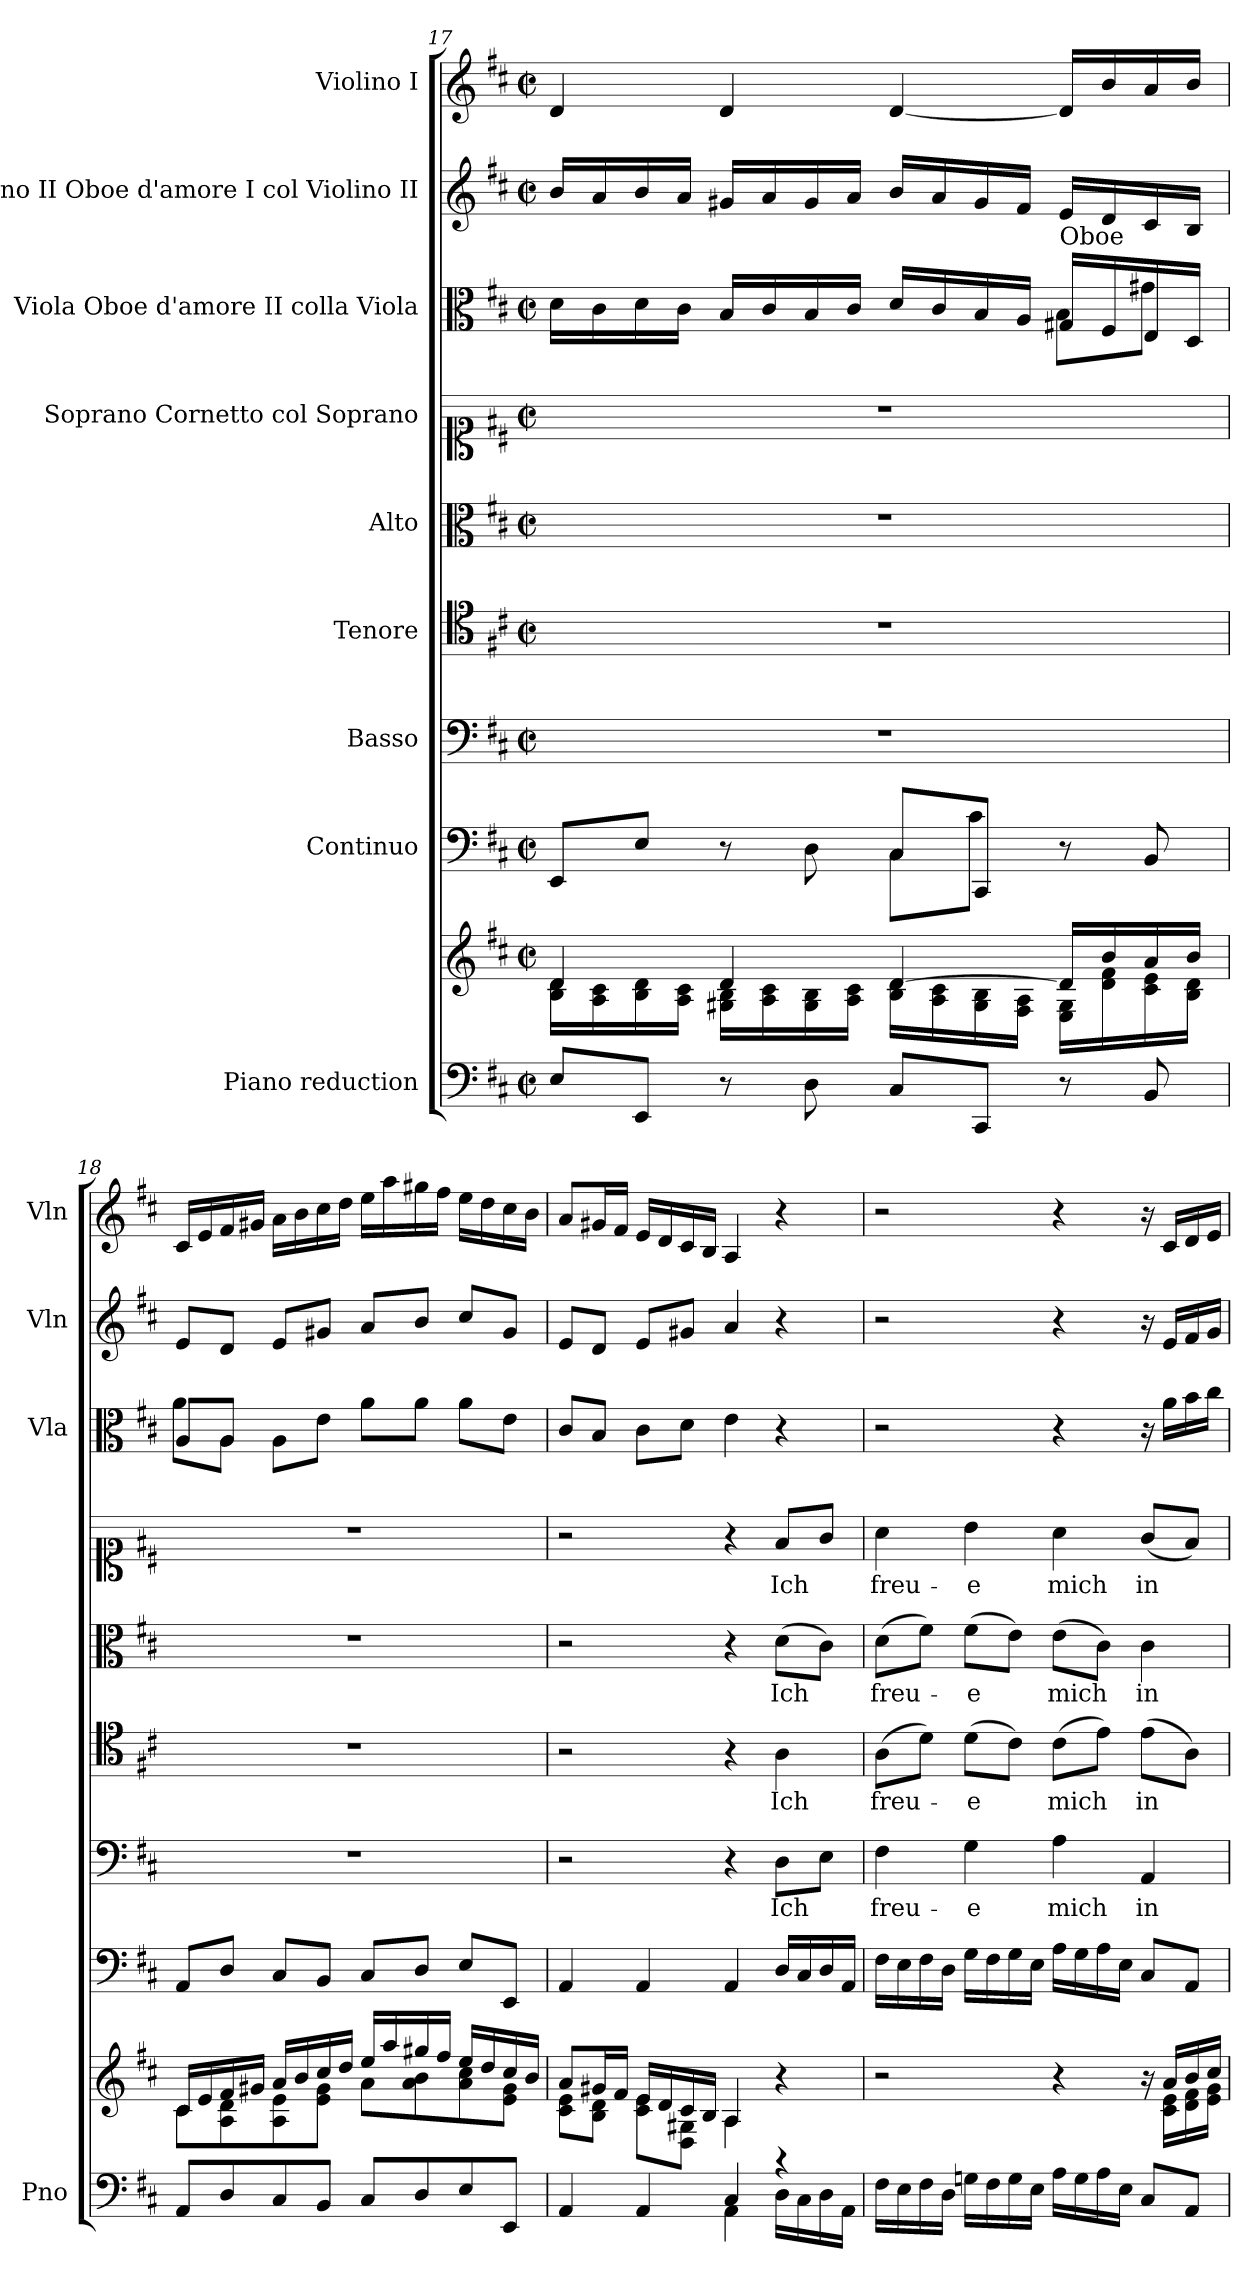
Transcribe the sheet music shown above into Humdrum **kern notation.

**kern	**kern	**kern	**kern	**text	**kern	**text	**kern	**text	**kern	**text	**kern	**kern	**kern
*part9	*part9	*part8	*part7	*part7	*part6	*part6	*part5	*part5	*part4	*part4	*part3	*part2	*part1
*staff10	*staff9	*staff8	*staff7	*staff7	*staff6	*staff6	*staff5	*staff5	*staff4	*staff4	*staff3	*staff2	*staff1
*I"Piano reduction	*	*I"Continuo	*I"Basso	*	*I"Tenore	*	*I"Alto	*	*I"Soprano Cornetto col Soprano	*	*I"Viola Oboe d'amore II colla Viola	*I"Violino II Oboe d'amore I col Violino II	*I"Violino I
*I'Pno	*	*	*	*	*	*	*	*	*	*	*I'Vla	*I'Vln	*I'Vln
!!LO:PB:g=z
*clefF4	*clefG2	*clefF4	*clefF4	*	*clefC4	*	*clefC3	*	*clefC1	*	*clefC3	*clefG2	*clefG2
*k[f#c#]	*k[f#c#]	*k[f#c#]	*k[f#c#]	*	*k[f#c#]	*	*k[f#c#]	*	*k[f#c#]	*	*k[f#c#]	*k[f#c#]	*k[f#c#]
*M2/2	*M2/2	*M2/2	*M2/2	*	*M2/2	*	*M2/2	*	*M2/2	*	*M2/2	*M2/2	*M2/2
*met(c|)	*met(c|)	*met(c|)	*met(c|)	*	*met(c|)	*	*met(c|)	*	*met(c|)	*	*met(c|)	*met(c|)	*met(c|)
=17	=17	=17	=17	=17	=17	=17	=17	=17	=17	=17	=17	=17	=17
*	*^	*^	*	*	*	*	*	*	*	*	*^	*	*
8E/L	4d/	16B\ 16d\LL	8EE/L	2ryy	1r	.	1r	.	1r	.	1r	.	16d\LL	2.ryy	16b/LL	4d/
.	.	16A\ 16c#\	.	.	.	.	.	.	.	.	.	.	16c#\	.	16a/	.
8EE/J	.	16B\ 16d\	8E/J	.	.	.	.	.	.	.	.	.	16d\	.	16b/	.
.	.	16A\ 16c#\JJ	.	.	.	.	.	.	.	.	.	.	16c#\JJ	.	16a/JJ	.
8r	4d/	16G#X\ 16B\LL	8r	.	.	.	.	.	.	.	.	.	16B/LL	.	16g#X/LL	4d/
.	.	16A\ 16c#\	.	.	.	.	.	.	.	.	.	.	16c#/	.	16a/	.
8D\	.	16G#\ 16B\	8D\	.	.	.	.	.	.	.	.	.	16B/	.	16g#/	.
.	.	16A\ 16c#\JJ	.	.	.	.	.	.	.	.	.	.	16c#/JJ	.	16a/JJ	.
8C#/L	[4d/	16B\ 16d\LL	8C#/L	8C#\L	.	.	.	.	.	.	.	.	16d/LL	.	16b/LL	[4d/
.	.	16A\ 16c#\	.	.	.	.	.	.	.	.	.	.	16c#/	.	16a/	.
8CC#/J	.	16G#\ 16B\	8CC#/J	8c#!\J	.	.	.	.	.	.	.	.	16B/	.	16g#/	.
.	.	16F#\ 16A\JJ	.	.	.	.	.	.	.	.	.	.	16A/JJ	.	16f#/JJ	.
!	!	!	!	!	!	!	!	!	!	!	!	!	!LO:TX:a:t=Oboe	!	!	!
8r	16d/LL]	16E\ 16G#\LL	8r	4ryy	.	.	.	.	.	.	.	.	16G#X/LL	8B!\L	16e/LL	16d/LL]
.	16b/	16d\ 16f#\	.	.	.	.	.	.	.	.	.	.	16F#/	.	16d/	16b/
8BB/	16a/	16c#\ 16e\	8BB/	.	.	.	.	.	.	.	.	.	16E/	8g#X!\J	16c#/	16a/
.	16b/JJ	16B\ 16d\JJ	.	.	.	.	.	.	.	.	.	.	16D/JJ	.	16B/JJ	16b/JJ
*	*	*	*v	*v	*	*	*	*	*	*	*	*	*	*	*	*
=18	=18	=18	=18	=18	=18	=18	=18	=18	=18	=18	=18	=18	=18	=18	=18
8AA/L	16c#/LL	8c#\L	8AA/L	1r	.	1r	.	1r	.	1r	.	8A/L	8a!\L	8e/L	16c#/LL
.	16e/	.	.	.	.	.	.	.	.	.	.	.	.	.	16e/
8D/	16f#/	8A\ 8d\	8D/J	.	.	.	.	.	.	.	.	8A/J	8A\J	8d/J	16f#/
.	16g#X/JJ	.	.	.	.	.	.	.	.	.	.	.	.	.	16g#X/JJ
8C#/	16a/LL	8A\ 8e\	8C#/L	.	.	.	.	.	.	.	.	8A\L	2.ryy	8e/L	16a\LL
.	16b/	.	.	.	.	.	.	.	.	.	.	.	.	.	16b\
8BB/J	16cc#/	8e\ 8g#\J	8BB/J	.	.	.	.	.	.	.	.	8e\J	.	8g#X/J	16cc#\
.	16dd/JJ	.	.	.	.	.	.	.	.	.	.	.	.	.	16dd\JJ
8C#/L	16ee/LL	8a\L	8C#/L	.	.	.	.	.	.	.	.	8a\L	.	8a/L	16ee\LL
.	16aa/	.	.	.	.	.	.	.	.	.	.	.	.	.	16aa\
8D/	16gg#X/	8a\ 8b\	8D/J	.	.	.	.	.	.	.	.	8a\J	.	8b/J	16gg#X\
.	16ff#/JJ	.	.	.	.	.	.	.	.	.	.	.	.	.	16ff#\JJ
8E/	16ee/LL	8a\ 8cc#\	8E/L	.	.	.	.	.	.	.	.	8a\L	.	8cc#/L	16ee\LL
.	16dd/	.	.	.	.	.	.	.	.	.	.	.	.	.	16dd\
8EE/J	16cc#/	8e\ 8g#\J	8EE/J	.	.	.	.	.	.	.	.	8e\J	.	8g#/J	16cc#\
.	16b/JJ	.	.	.	.	.	.	.	.	.	.	.	.	.	16b\JJ
*	*	*	*	*	*	*	*	*	*	*	*	*v	*v	*	*
=19	=19	=19	=19	=19	=19	=19	=19	=19	=19	=19	=19	=19	=19	=19
*^	*	*	*	*	*	*	*	*	*	*	*	*	*	*
4AA/	2ryy	8a/L	8c#\ 8e\L	4AA/	2r	.	2r	.	2r	.	2r	.	8c#/L	8e/L	8a/L
.	.	16g#X/L	8B\ 8d\J	.	.	.	.	.	.	.	.	.	8B/J	8d/J	16g#X/L
.	.	16f#/JJ	.	.	.	.	.	.	.	.	.	.	.	.	16f#/JJ
4AA/	.	16e/LL	8c#\ 8e\L	4AA/	.	.	.	.	.	.	.	.	8c#\L	8e/L	16e/LL
.	.	16d/	.	.	.	.	.	.	.	.	.	.	.	.	16d/
.	.	16c#/	8D\ 8G#X\J	.	.	.	.	.	.	.	.	.	8d\J	8g#X/J	16c#/
.	.	16B/JJ	.	.	.	.	.	.	.	.	.	.	.	.	16B/JJ
4C#/	4AA\	4A/	4A\	4AA/	4r	.	4r	.	4r	.	4r	.	4e\	4a/	4A/
!	!	!	!	!	!	!LO:LY:b	!	!LO:LY:b	!	!LO:LY:b	!	!LO:LY:b	!	!	!
4r	16D\LL	4r	4ryy	16D/LL	8D\L	Ich	4A\	Ich	(>8d\L	Ich	8f#/L	Ich	4r	4r	4r
.	16C#\	.	.	16C#/	.	.	.	.	.	.	.	.	.	.	.
.	16D\	.	.	16D/	8E\J	.	.	.	8c#\J)	.	8g/J	.	.	.	.
.	16AA\JJ	.	.	16AA/JJ	.	.	.	.	.	.	.	.	.	.	.
!!LO:PB:g=z
=20	=20	=20	=20	=20	=20	=20	=20	=20	=20	=20	=20	=20	=20	=20	=20
!	!	!	!	!	!	!LO:LY:b	!	!LO:LY:b	!	!LO:LY:b	!	!LO:LY:b	!	!	!
*v	*v	*	*	*	*	*	*	*	*	*	*	*	*	*	*
16F#\LL	2r	2ryy	16F#\LL	4F#\	freu-	(>8A\L	freu-	(>8d\L	freu-	4a\	freu-	2r	2r	2r
16E\	.	.	16E\	.	.	.	.	.	.	.	.	.	.	.
16F#\	.	.	16F#\	.	.	8d\J)	.	8f#\J)	.	.	.	.	.	.
16D\JJ	.	.	16D\JJ	.	.	.	.	.	.	.	.	.	.	.
!	!	!	!	!	!LO:LY:b	!	!LO:LY:b	!	!LO:LY:b	!	!LO:LY:b	!	!	!
16Gn\LL	.	.	16G\LL	4G\	-e	(>8d\L	-e	(>8f#\L	-e	4b\	-e	.	.	.
16F#\	.	.	16F#\	.	.	.	.	.	.	.	.	.	.	.
16G\	.	.	16G\	.	.	8c#\J)	.	8e\J)	.	.	.	.	.	.
16E\JJ	.	.	16E\JJ	.	.	.	.	.	.	.	.	.	.	.
!	!	!	!	!	!LO:LY:b	!	!LO:LY:b	!	!LO:LY:b	!	!LO:LY:b	!	!	!
16A\LL	4r	4ryy	16A\LL	4A\	mich	(>8c#\L	mich	(>8e\L	mich	4a\	mich	4r	4r	4r
16G\	.	.	16G\	.	.	.	.	.	.	.	.	.	.	.
16A\	.	.	16A\	.	.	8e\J)	.	8c#\J)	.	.	.	.	.	.
16E\JJ	.	.	16E\JJ	.	.	.	.	.	.	.	.	.	.	.
!	!	!	!	!	!LO:LY:b	!	!LO:LY:b	!	!LO:LY:b	!	!LO:LY:b	!	!	!
8C#/L	16r	16ryy	8C#/L	4AA/	in	(>8e\L	in	4c#\	in	(<8g/L	in	16r	16r	16r
.	16a/LL	16c#\ 16e\LL	.	.	.	.	.	.	.	.	.	16a\LL	16e/LL	16c#/LL
8AA/J	16b/	16d\ 16f#\	8AA/J	.	.	8A\J)	.	.	.	8f#/J)	.	16b\	16f#/	16d/
.	16cc#/JJ	16e\ 16g\JJ	.	.	.	.	.	.	.	.	.	16cc#\JJ	16g/JJ	16e/JJ
*	*v	*v	*	*	*	*	*	*	*	*	*	*	*	*
=	=	=	=	=	=	=	=	=	=	=	=	=	=
*-	*-	*-	*-	*-	*-	*-	*-	*-	*-	*-	*-	*-	*-
